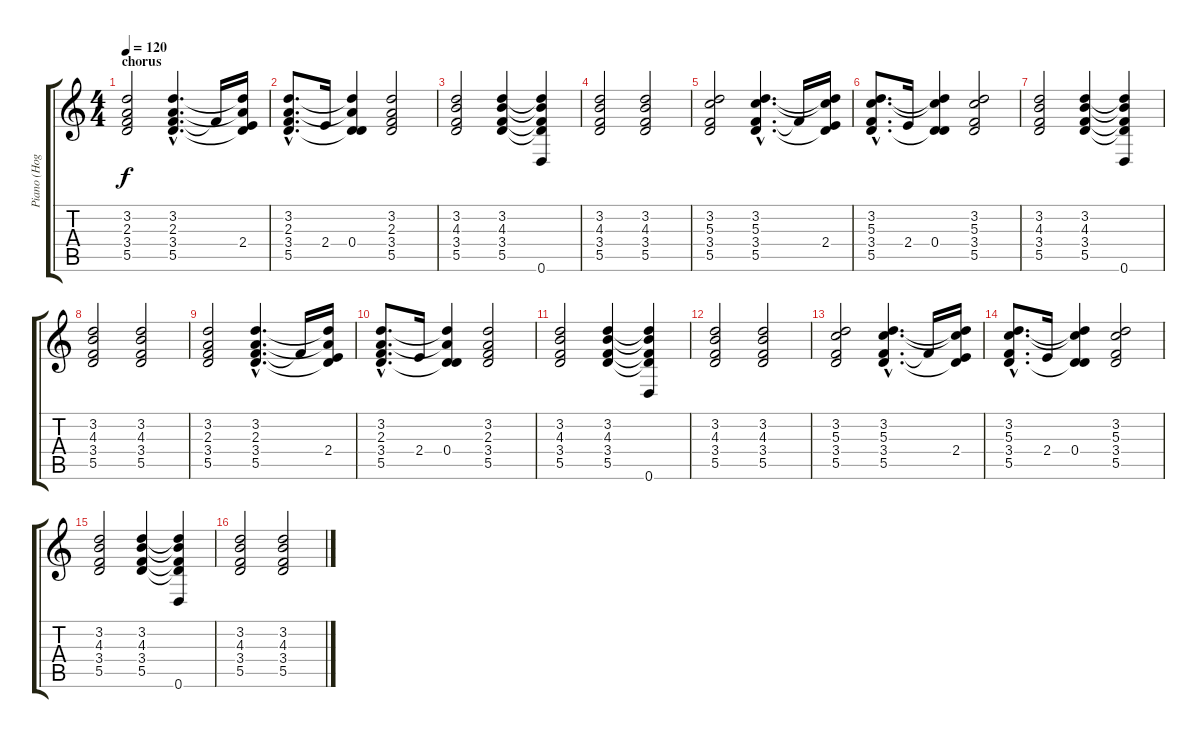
\track ("Piano (Hogson)" "Piano (Hog") {instrument acousticgrandpiano}
\staff {score tabs}
\tuning (E5 B4 G4 D4 A3 D3) {hide}
\ts (4 4)
\section ("" "chorus")
\tempo 120
\clef g2
\ks c
(3.2 2.3 3.4 5.5).2{dy f} (3.2{hac} 2.3{hac} 3.4{hac} 5.5{hac}).4{d} 3.4{t}.16 (3.2{t} 2.3{t} 2.4 5.5{t}).16 |
(3.2{hac} 2.3{hac} 3.4{hac} 5.5{hac}).8{d} 2.4.16 (3.2{t} 2.3{t} 0.4 5.5{t}).4 (3.2 2.3 3.4 5.5).2 |
(3.2 4.3 3.4 5.5).2 (3.2 4.3 3.4 5.5).4 (3.2{t} 4.3{t} 3.4{t} 5.5{t} 0.6).4 |
(3.2 4.3 3.4 5.5).2 (3.2 4.3 3.4 5.5).2 |
(3.2 5.3 3.4 5.5).2 (3.2{hac} 5.3{hac} 3.4{hac} 5.5{hac}).4{d} 3.4{t}.16 (3.2{t} 5.3{t} 2.4 5.5{t}).16 |
(3.2{hac} 5.3{hac} 3.4{hac} 5.5{hac}).8{d} 2.4.16 (3.2{t} 5.3{t} 0.4 5.5{t}).4 (3.2 5.3 3.4 5.5).2 |
(3.2 4.3 3.4 5.5).2 (3.2 4.3 3.4 5.5).4 (3.2{t} 4.3{t} 3.4{t} 5.5{t} 0.6).4 |
(3.2 4.3 3.4 5.5).2 (3.2 4.3 3.4 5.5).2 |
(3.2 2.3 3.4 5.5).2 (3.2{hac} 2.3{hac} 3.4{hac} 5.5{hac}).4{d} 3.4{t}.16 (3.2{t} 2.3{t} 2.4 5.5{t}).16 |
(3.2{hac} 2.3{hac} 3.4{hac} 5.5{hac}).8{d} 2.4.16 (3.2{t} 2.3{t} 0.4 5.5{t}).4 (3.2 2.3 3.4 5.5).2 |
(3.2 4.3 3.4 5.5).2 (3.2 4.3 3.4 5.5).4 (3.2{t} 4.3{t} 3.4{t} 5.5{t} 0.6).4 |
(3.2 4.3 3.4 5.5).2 (3.2 4.3 3.4 5.5).2 |
(3.2 5.3 3.4 5.5).2 (3.2{hac} 5.3{hac} 3.4{hac} 5.5{hac}).4{d} 3.4{t}.16 (3.2{t} 5.3{t} 2.4 5.5{t}).16 |
(3.2{hac} 5.3{hac} 3.4{hac} 5.5{hac}).8{d} 2.4.16 (3.2{t} 5.3{t} 0.4 5.5{t}).4 (3.2 5.3 3.4 5.5).2 |
(3.2 4.3 3.4 5.5).2 (3.2 4.3 3.4 5.5).4 (3.2{t} 4.3{t} 3.4{t} 5.5{t} 0.6).4 |
(3.2 4.3 3.4 5.5).2 (3.2 4.3 3.4 5.5).2
